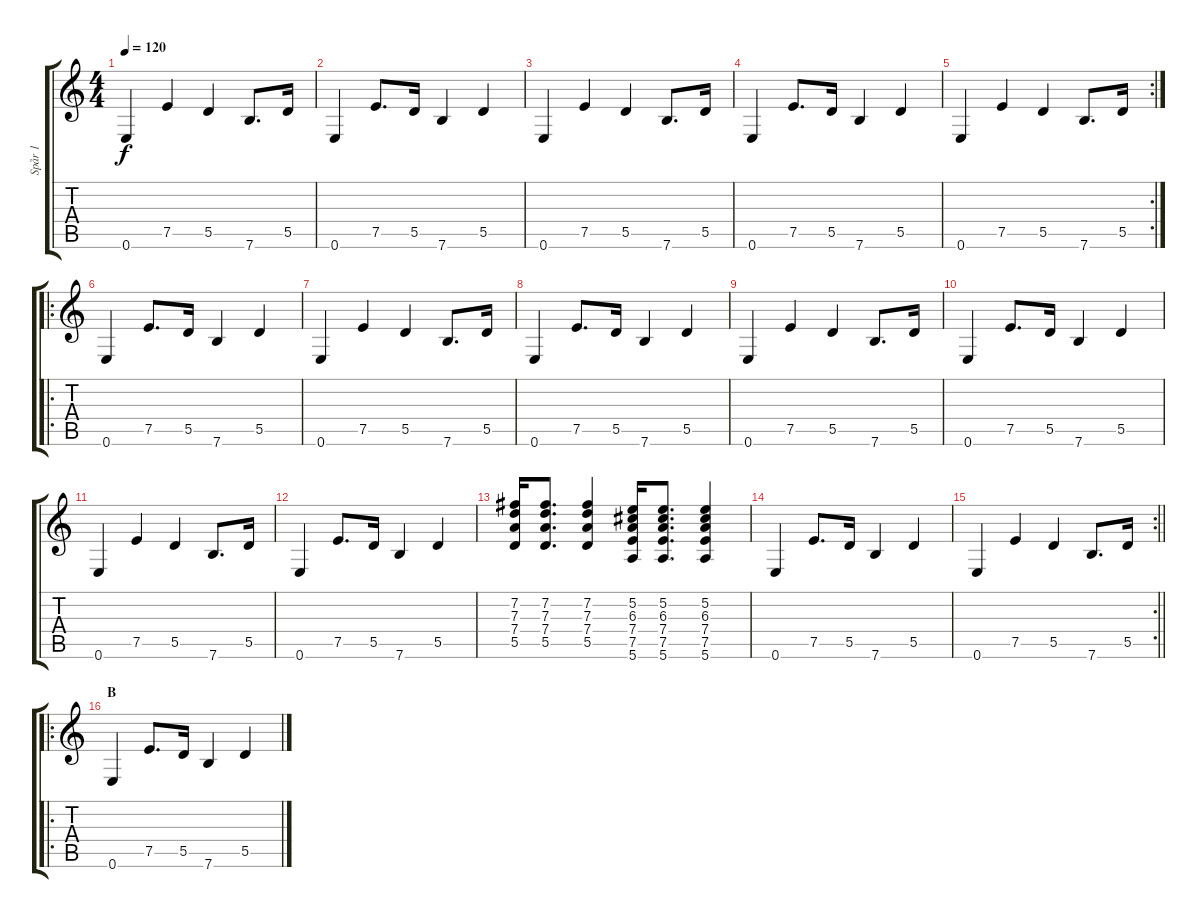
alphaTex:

\track ("Spår 1" "Spår 1") {instrument distortionguitar}
\staff {score tabs}
\tuning (E4 B3 G3 D3 A2 E2) {hide}
\ts (4 4)
\tempo 120
\clef g2
\ks c
0.6.4{dy f} 7.5.4 5.5.4 7.6.8{d} 5.5.16 |
0.6.4 7.5.8{d} 5.5.16 7.6.4 5.5.4 |
0.6.4 7.5.4 5.5.4 7.6.8{d} 5.5.16 |
0.6.4 7.5.8{d} 5.5.16 7.6.4 5.5.4 |
\rc 2
0.6.4 7.5.4 5.5.4 7.6.8{d} 5.5.16 |
\ro
0.6.4 7.5.8{d} 5.5.16 7.6.4 5.5.4 |
0.6.4 7.5.4 5.5.4 7.6.8{d} 5.5.16 |
0.6.4 7.5.8{d} 5.5.16 7.6.4 5.5.4 |
0.6.4 7.5.4 5.5.4 7.6.8{d} 5.5.16 |
0.6.4 7.5.8{d} 5.5.16 7.6.4 5.5.4 |
0.6.4 7.5.4 5.5.4 7.6.8{d} 5.5.16 |
0.6.4 7.5.8{d} 5.5.16 7.6.4 5.5.4 |
(7.2 7.3 7.4 5.5).16 (7.2 7.3 7.4 5.5).8{d} (7.2 7.3 7.4 5.5).4 (5.2 6.3 7.4 7.5 5.6).16 (5.2 6.3 7.4 7.5 5.6).8{d} (5.2 6.3 7.4 7.5 5.6).4 |
0.6.4 7.5.8{d} 5.5.16 7.6.4 5.5.4 |
\rc 2
\barLineRight lightlight
0.6.4 7.5.4 5.5.4 7.6.8{d} 5.5.16 |
\ro
\section ("" "B")
0.6.4 7.5.8{d} 5.5.16 7.6.4 5.5.4
